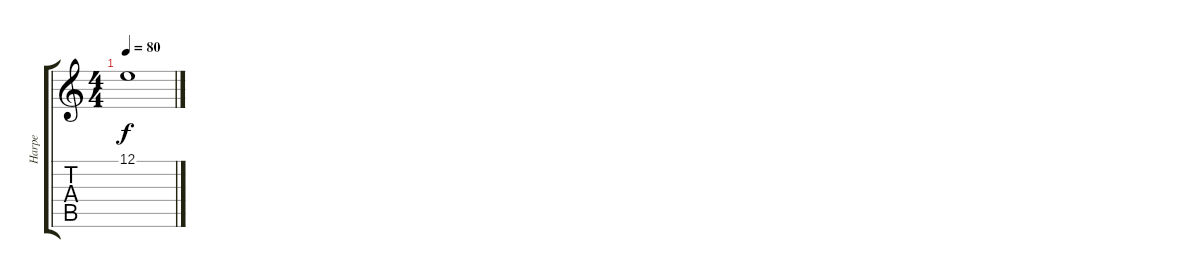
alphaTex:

\track ("Harpe" "Harpe") {instrument celesta}
\staff {score tabs}
\tuning (E4 B3 G3 D3 A2 E2) {hide}
\ts (4 4)
\tempo 80
\clef g2
\ks c
12.1.1{dy f}
